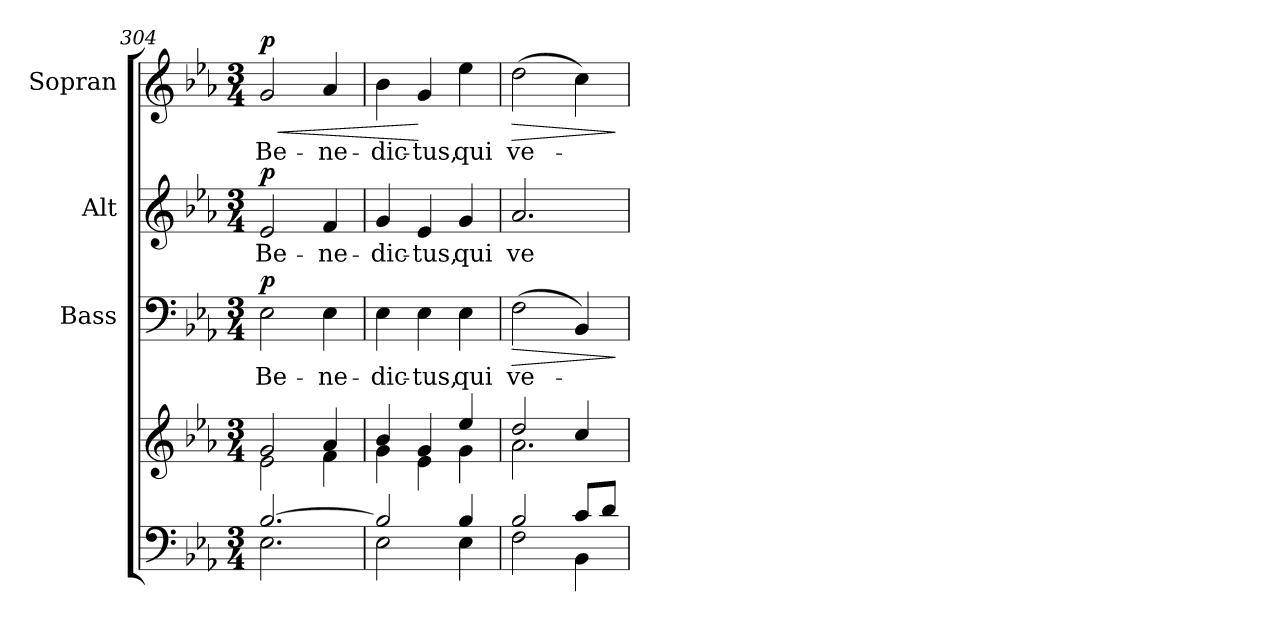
**kern	**kern	**kern	**text	**dynam	**kern	**text	**dynam	**kern	**text	**dynam
*part4	*part4	*part3	*part3	*part3	*part2	*part2	*part2	*part1	*part1	*part1
*staff5	*staff4	*staff3	*staff3	*staff3	*staff2	*staff2	*staff2	*staff1	*staff1	*staff1
*	*	*I"Bass	*	*	*I"Alt	*	*	*I"Sopran	*	*
*	*	*I'B.	*	*	*I'A.	*	*	*I'S.	*	*
*clefF4	*clefG2	*clefF4	*	*	*clefG2	*	*	*clefG2	*	*
*k[b-e-a-]	*k[b-e-a-]	*k[b-e-a-]	*	*	*k[b-e-a-]	*	*	*k[b-e-a-]	*	*
*E-:	*E-:	*E-:	*	*	*E-:	*	*	*E-:	*	*
*M3/4	*M3/4	*M3/4	*	*	*M3/4	*	*	*M3/4	*	*
=304	=304	=304	=304	=304	=304	=304	=304	=304	=304	=304
*^	*^	*	*	*	*	*	*	*	*	*
!	!	!	!	!	!LO:LY:b	!LO:DY:a	!	!LO:LY:b	!LO:DY:a	!	!LO:LY:b	!LO:HP:b
!	!	!	!	!	!	!	!	!	!	!	!	!LO:DY:n=1:a
[>2.B-/	2.E-\	2g/	2e-\	2E-\	Be-	p	2e-/	Be-	p	2g/	Be-	< p
!	!	!	!	!	!LO:LY:b	!	!	!LO:LY:b	!	!	!LO:LY:b	!
.	.	4a-/	4f\	4E-\	-ne-	.	4f/	-ne-	.	4a-/	-ne-	.
=305	=305	=305	=305	=305	=305	=305	=305	=305	=305	=305	=305	=305
!	!	!	!	!	!LO:LY:b	!	!	!LO:LY:b	!	!	!LO:LY:b	!
2B-/]	2E-\	4b-/	4g\	4E-\	-dic-	.	4g/	-dic-	.	4b-\	-dic-	.
!	!	!	!	!	!LO:LY:b	!	!	!LO:LY:b	!	!	!LO:LY:b	!
.	.	4g/	4e-\	4E-\	-tus,	.	4e-/	-tus,	.	4g/	-tus,	[
!	!	!	!	!	!LO:LY:b	!	!	!LO:LY:b	!	!	!LO:LY:b	!
4B-/	4E-\	4ee-/	4g\	4E-\	qui	.	4g/	qui	.	4ee-\	qui	.
=306	=306	=306	=306	=306	=306	=306	=306	=306	=306	=306	=306	=306
!	!	!	!	!	!LO:LY:b	!LO:HP:b	!	!LO:LY:b	!	!	!LO:LY:b	!LO:HP:b
2B-/	2F\	2dd/	2.a-\	(>2F\	ve-	>	2.a-/	ve-	.	(>2dd\	ve-	>
8c/L	4BB-\	4cc/	.	4BB-/)	.	.	.	.	.	4cc\)	.	.
8d/J	.	.	.	.	.	.	.	.	.	.	.	.
*v	*v	*	*	*	*	*	*	*	*	*	*	*
*	*v	*v	*	*	*	*	*	*	*	*	*
.	.	.	.	]	.	.	.	.	.	]
=	=	=	=	=	=	=	=	=	=	=
*-	*-	*-	*-	*-	*-	*-	*-	*-	*-	*-
